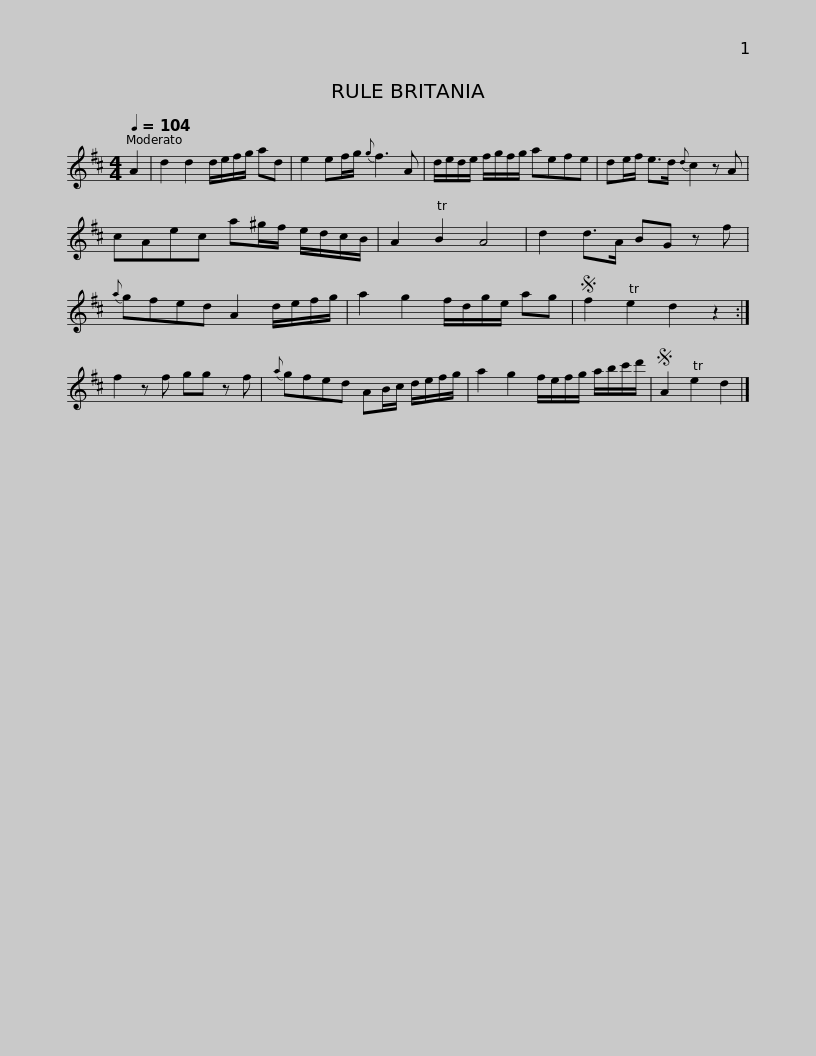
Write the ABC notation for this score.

X:1
L:1/8
Q:1/4=104
M:4/4
I:linebreak $
K:D
V:1 treble
V:1
 A2 | d2 d2 d/e/f/g/ ad | e2 ef/g/{g} f3 A | d/e/d/e/ f/g/f/g/ aefe | de/f/ e>d{d} c2 z A |$ %5
 cAec a^g/f/ e/d/c/B/ | A2 TB2 A4 | d2 d>A BG z f |{a} gfed A2 d/e/f/g/ | a2 g2 f/d/g/e/ ag | %10
S f2 Te2 d2 z2 :|$ f2 z f gg z f |{a} gfed AB/c/ d/e/f/g/ | a2 g2 f/e/f/g/ a/b/c'/d'/ |S A2 Te2 d2 |] %15
